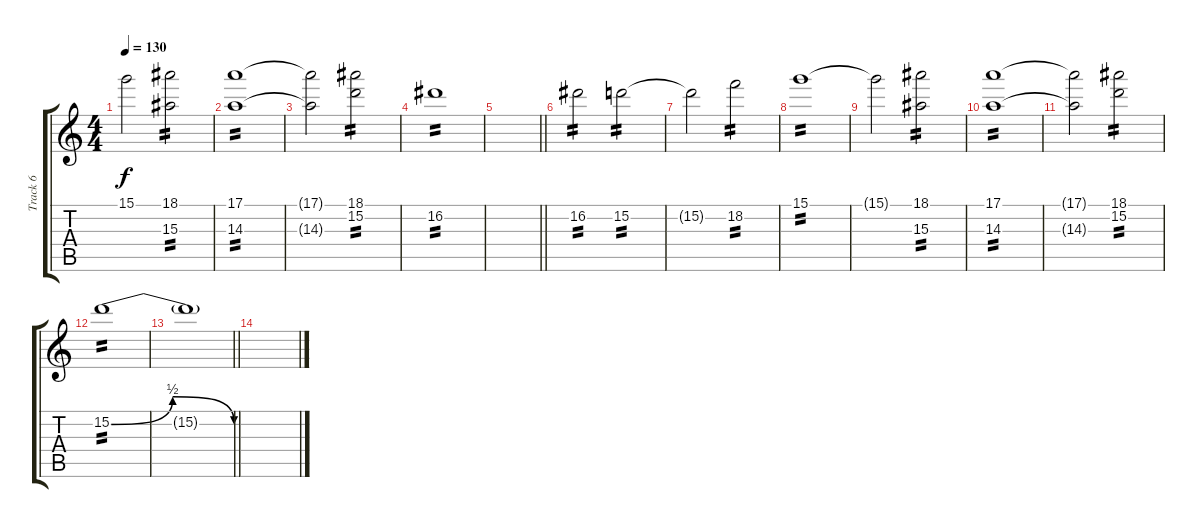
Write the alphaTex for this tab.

\track ("Track 6" "Track 6") {instrument overdrivenguitar}
\staff {score tabs}
\tuning (E4 B3 G3 D3 A2 E2) {hide}
\ts (4 4)
\tempo 130
\clef g2
\ks c
15.1{t}.2{dy f} (18.1 15.3).2{tp 2} |
(17.1 14.3).1{tp 2} |
(17.1{t} 14.3{t}).2 (18.1 15.2).2{tp 2} |
16.2.1{tp 2} |
\barLineRight lightlight
|
\section ("" "")
16.2.2{tp 2} 15.2.2{tp 2} |
15.2{t}.2 18.2.2{tp 2} |
15.1.1{tp 2} |
15.1{t}.2 (18.1 15.3).2{tp 2} |
(17.1 14.3).1{tp 2} |
(17.1{t} 14.3{t}).2 (18.1 15.2).2{tp 2} |
15.2{be (bendrelease 0 0 30 2 30 2 60 0)}.1{tp 2} |
\barLineRight lightlight
15.2{t}.1 |
\section ("" "")
